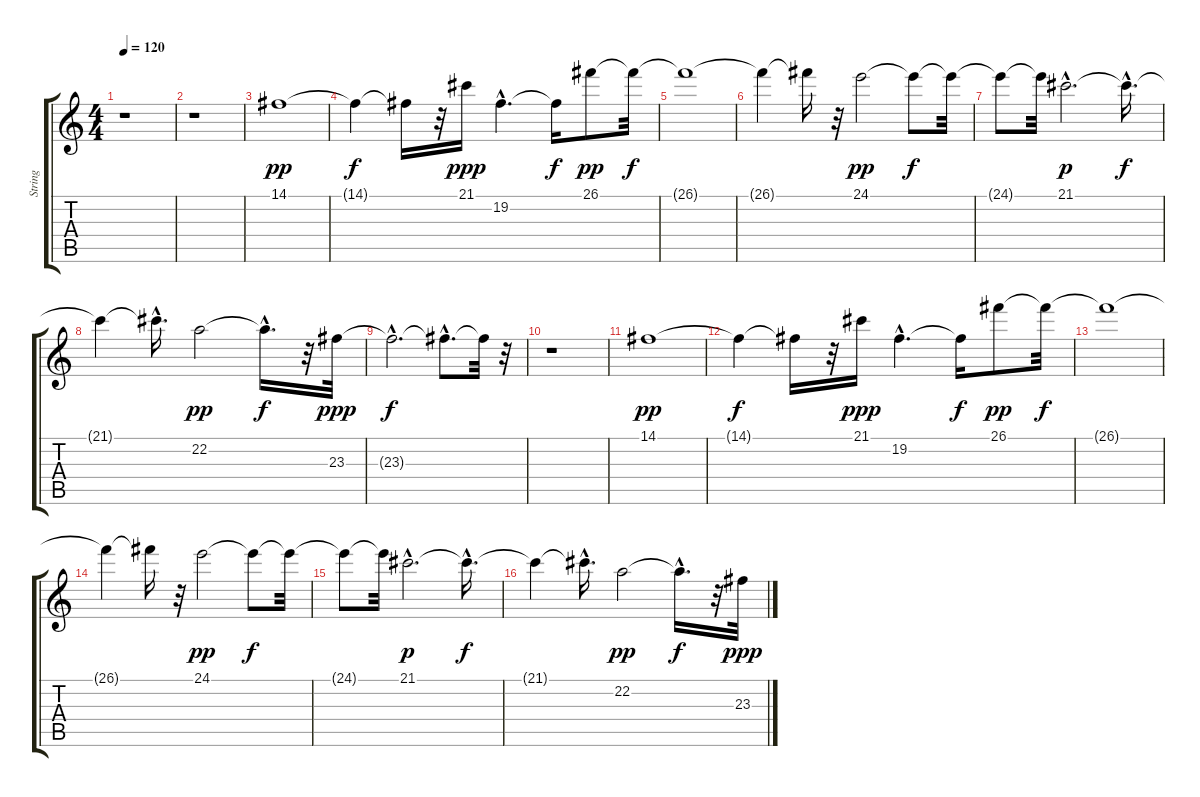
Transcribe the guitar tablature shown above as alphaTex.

\track ("String" "String") {instrument stringensemble2}
\staff {score tabs}
\tuning (E4 B3 G3 D3 A2 E2) {hide}
\ts (4 4)
\tempo 120
\clef g2
\ks c
r.1{dy f} |
r.1 |
14.1.1{dy pp} |
14.1{t}.4{dy f} 14.1{t}.16 r.32 21.1.16{dy ppp} 19.2{hac}.4{d} 19.2{t}.16{dy f} 26.1.8{dy pp} 26.1{t}.32{dy f} |
26.1{t}.1 |
26.1{t}.4 26.1{t}.16 r.32 24.1.2{dy pp} 24.1{t}.8{dy f} 24.1{t}.32 |
24.1{t}.8 24.1{t}.32 21.1{hac}.2{d dy p} 21.1{hac t}.16{d dy f} |
21.1{t}.4 21.1{hac t}.16{d} 22.2.2{dy pp} 22.2{hac t}.16{d dy f} r.32 23.3.32{dy ppp} |
23.3{hac t}.2{d dy f} 23.3{hac t}.8{d} 23.3{t}.32 r.32 |
r.1 |
14.1.1{dy pp} |
14.1{t}.4{dy f} 14.1{t}.16 r.32 21.1.16{dy ppp} 19.2{hac}.4{d} 19.2{t}.16{dy f} 26.1.8{dy pp} 26.1{t}.32{dy f} |
26.1{t}.1 |
26.1{t}.4 26.1{t}.16 r.32 24.1.2{dy pp} 24.1{t}.8{dy f} 24.1{t}.32 |
24.1{t}.8 24.1{t}.32 21.1{hac}.2{d dy p} 21.1{hac t}.16{d dy f} |
21.1{t}.4 21.1{hac t}.16{d} 22.2.2{dy pp} 22.2{hac t}.16{d dy f} r.32 23.3.32{dy ppp}
